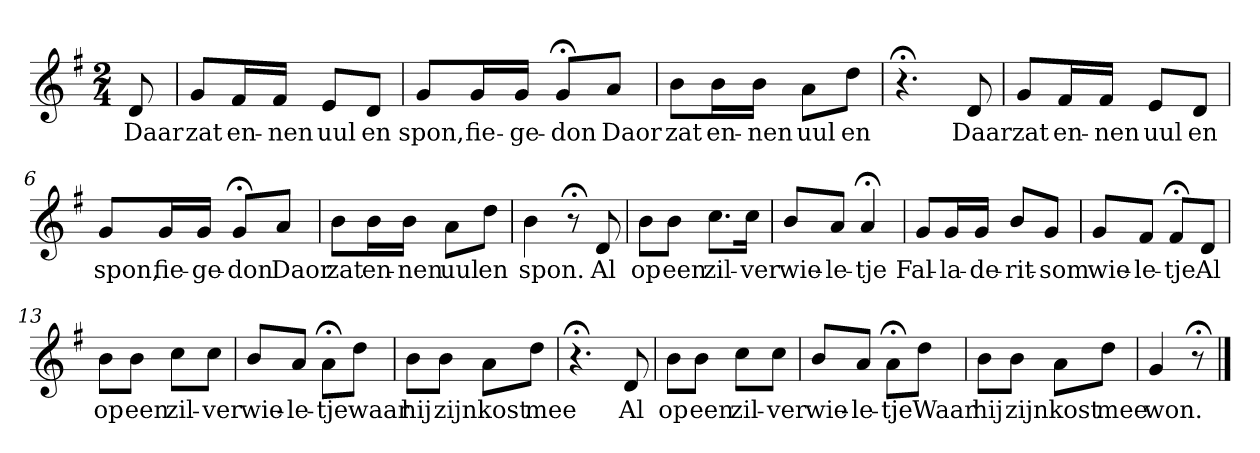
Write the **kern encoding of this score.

**kern	**text
*part1	*part1
*staff1	*staff1
*k[f#]	*
*G:	*
*M2/4	*
*MM120	*
=	=
8d	Daar
=1	=1
8gL	zat
16f#L	en-
16f#JJ	-nen
8eL	uul
8dJ	en
=2	=2
8gL	spon,
16gL	fie-
16gJJ	-ge-
8g;<L	-don
8aJ	Daor
=3	=3
8bL	zat
16bL	en-
16bJJ	-nen
8aL	uul
8ddJ	en
=4	=4
4.r;<	.
8d	Daar
=5	=5
8gL	zat
16f#L	en-
16f#JJ	-nen
8eL	uul
8dJ	en
=6	=6
8gL	spon,
16gL	fie-
16gJJ	-ge-
8g;<L	-don
8aJ	Daor
=7	=7
8bL	zat
16bL	en-
16bJJ	-nen
8aL	uul
8ddJ	en
=8	=8
4b	spon.
8r;<	.
8d	Al
=9	=9
8bL	op
8bJ	een
8.ccL	zil-
16ccJk	-ver
=10	=10
8bL	wie-
8aJ	-le-
4a;<	-tje
=11	=11
8gL	Fal-
16gL	-la-
16gJJ	-de-
8bL	-rit-
8gJ	-som
=12	=12
8gL	wie-
8f#J	-le-
8f#;<L	-tje
8dJ	Al
=13	=13
8bL	op
8bJ	een
8ccL	zil-
8ccJ	-ver
=14	=14
8bL	wie-
8aJ	-le-
8a;<L	-tje
8ddJ	waar
=15	=15
8bL	hij
8bJ	zijn
8aL	kost
8ddJ	mee
=16	=16
4.r;<	.
8d	Al
=17	=17
8bL	op
8bJ	een
8ccL	zil-
8ccJ	-ver
=18	=18
8bL	wie-
8aJ	-le-
8a;<L	-tje
8ddJ	Waar
=19	=19
8bL	hij
8bJ	zijn
8aL	kost
8ddJ	mee
=20	=20
4g	won.
8r;<	.
==	==
*-	*-
